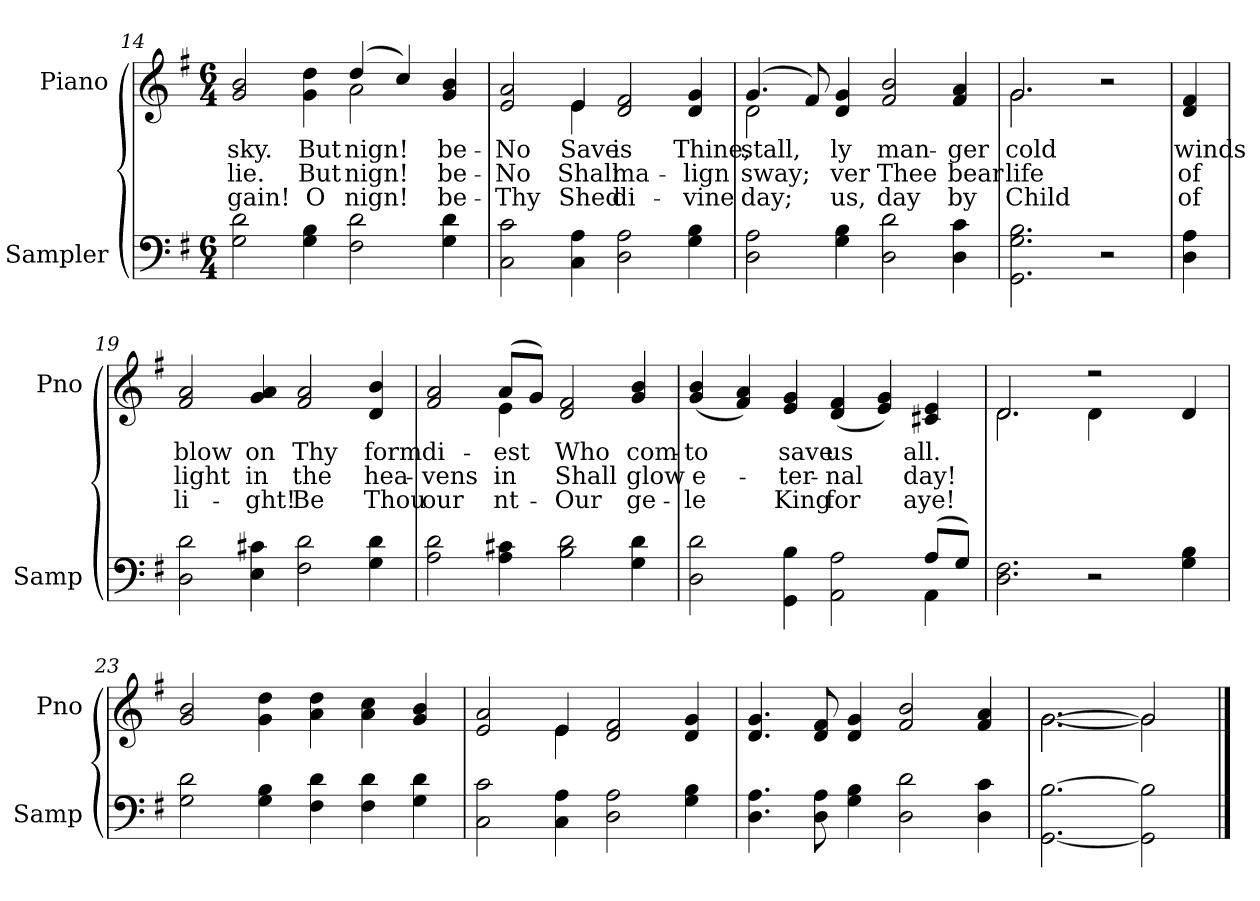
**kern	**kern	**text	**text	**text
*part2	*part1	*part1	*part1	*part1
*staff2	*staff1	*staff1	*staff1	*staff1
*I"Sampler	*I"Piano	*	*	*
*I'Samp	*I'Pno	*	*	*
*clefF4	*clefG2	*	*	*
*k[f#]	*k[f#]	*	*	*
*G:	*G:	*	*	*
*M6/4	*M6/4	*	*	*
=14	=14	=14	=14	=14
*	*^	*	*	*
2G 2d	2g 2b	2.ryy	sky.	lie.	-gain!
4G 4B	4g 4dd	.	But	But	O
2F# 2d	(4dd/	2a	-nign!	-nign!	-nign!
.	4cc/)	.	.	.	.
4G 4d	4g 4b	4ryy	be-	be-	be-
=15	=15	=15	=15	=15	=15
2C 2c	2e 2a	2ryy	No	No	Thy
4C 4A	4e/	4e	Save	Shall	Shed
2D 2A	2d 2f#	2.ryy	is	ma-	di-
4G 4B	4d 4g	.	Thine,	-lign	-vine
=16	=16	=16	=16	=16	=16
2D 2A	(4.g/	2d	stall,	sway;	day;
.	8f#/)	.	.	.	.
4G 4B	4d 4g	1ryy	-ly	-ver	us,
2D 2d	2f# 2b	.	man-	Thee	day
4D 4c	4f# 4a	.	-ger	bear	by
=17	=17	=17	=17	=17	=17
2.GG 2.G 2.B	2.g/	2.g	cold	life	Child
2r	2r	2ryy	.	.	.
*	*v	*v	*	*	*
=18	=18	=18	=18	=18
4D 4A	4d 4f#	winds	of	of
=19	=19	=19	=19	=19
2D 2d	2f# 2a	blow	light	li-
4E 4c#X	4g 4a	on	in	-ght!
2F# 2d	2f# 2a	Thy	the	Be
4G 4d	4d 4b	form	hea-	Thou
=20	=20	=20	=20	=20
*	*^	*	*	*
2A 2d	2f# 2a	2ryy	di-	-vens	our
4A 4c#X	(8a/L	4e	-est	in	-nt-
.	8g/J)	.	.	.	.
2B 2d	2d 2f#	2.ryy	Who	Shall	Our
4G 4d	4g 4b	.	com-	glow	ge-
*	*v	*v	*	*	*
=21	=21	=21	=21	=21
*^	*	*	*	*
2D 2d	4ryy	(4g 4b	to	e-	-le
*v	*v	*	*	*	*
.	4f# 4a)	.	.	.
4GG 4B	4e 4g	save	-ter-	King
2AA 2A	(4d 4f#	us	-nal	for
.	4e 4g)	.	.	.
*^	*	*	*	*
(8A/L	4AA	4c#X 4e	all.	day!	aye!
8G/J)	.	.	.	.	.
*v	*v	*	*	*	*
=22	=22	=22	=22	=22
*	*^	*	*	*
2.D 2.F#	2.d/	2.d	.	.	.
2r	2r	4d	.	.	.
.	.	2ryy	.	.	.
4G 4B	4d/	.	.	.	.
*	*v	*v	*	*	*
=23	=23	=23	=23	=23
2G 2d	2g 2b	.	.	.
4G 4B	4g 4dd	.	.	.
4F# 4d	4a 4dd	.	.	.
4F# 4d	4a 4cc	.	.	.
4G 4d	4g 4b	.	.	.
=24	=24	=24	=24	=24
*	*^	*	*	*
2C 2c	2e 2a	2ryy	.	.	.
4C 4A	4e/	4e	.	.	.
2D 2A	2d 2f#	2.ryy	.	.	.
4G 4B	4d 4g	.	.	.	.
*	*v	*v	*	*	*
=25	=25	=25	=25	=25
4.D 4.A	4.d 4.g	.	.	.
8D 8A	8d 8f#	.	.	.
4G 4B	4d 4g	.	.	.
2D 2d	2f# 2b	.	.	.
4D 4c	4f# 4a	.	.	.
=26	=26	=26	=26	=26
*	*^	*	*	*
[2.GG [2.B	[2.g\	[2.g	.	.	.
2GG] 2B]	2g/]	2g]	.	.	.
*	*v	*v	*	*	*
==	==	==	==	==
*-	*-	*-	*-	*-
